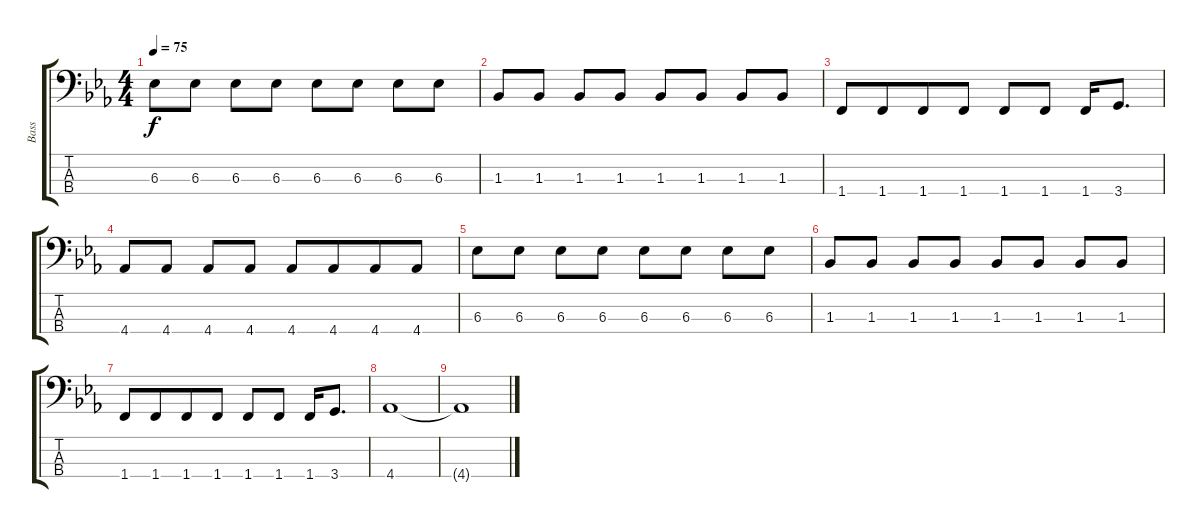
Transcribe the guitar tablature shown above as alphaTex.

\track ("Bass" "Bass") {instrument electricbassfinger}
\staff {score tabs}
\tuning (G2 D2 A1 E1) {hide}
\ts (4 4)
\tempo 75
\clef f4
\ks eb
6.3.8{dy f beam merge} 6.3.8 6.3.8 6.3.8 6.3.8 6.3.8 6.3.8 6.3.8 |
1.3.8 1.3.8 1.3.8 1.3.8 1.3.8 1.3.8 1.3.8 1.3.8 |
1.4.8 1.4.8{beam merge} 1.4.8 1.4.8 1.4.8{beam merge} 1.4.8 1.4.16 3.4.8{d} |
4.4.8 4.4.8 4.4.8 4.4.8 4.4.8{beam merge} 4.4.8{beam merge} 4.4.8 4.4.8 |
6.3.8{beam merge} 6.3.8 6.3.8 6.3.8 6.3.8 6.3.8 6.3.8 6.3.8 |
1.3.8 1.3.8 1.3.8 1.3.8 1.3.8 1.3.8 1.3.8 1.3.8 |
1.4.8 1.4.8{beam merge} 1.4.8 1.4.8 1.4.8{beam merge} 1.4.8 1.4.16 3.4.8{d} |
4.4.1 |
4.4{t}.1
